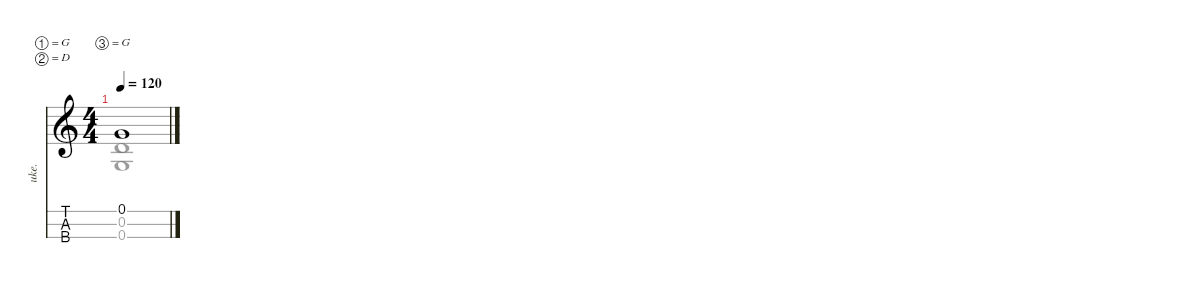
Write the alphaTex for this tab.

\defaultSystemsLayout 4
\hideDynamics
\bracketExtendMode nobrackets
\otherSystemsTrackNameOrientation horizontal
\track ("Ukulele" "uke.") {instrument acousticguitarnylon}
\staff {score tabs}
\tuning (G4 D4 G3)
\displaytranspose 0
\voice
\ts (4 4)
\tempo 120
\clef g2
\ks c
0.1.1{dy mf beam Up}
\voice
\clef g2
\ottava regular
\simile none
\ks c
(0.2 0.3).1{dy mf beam Down}
